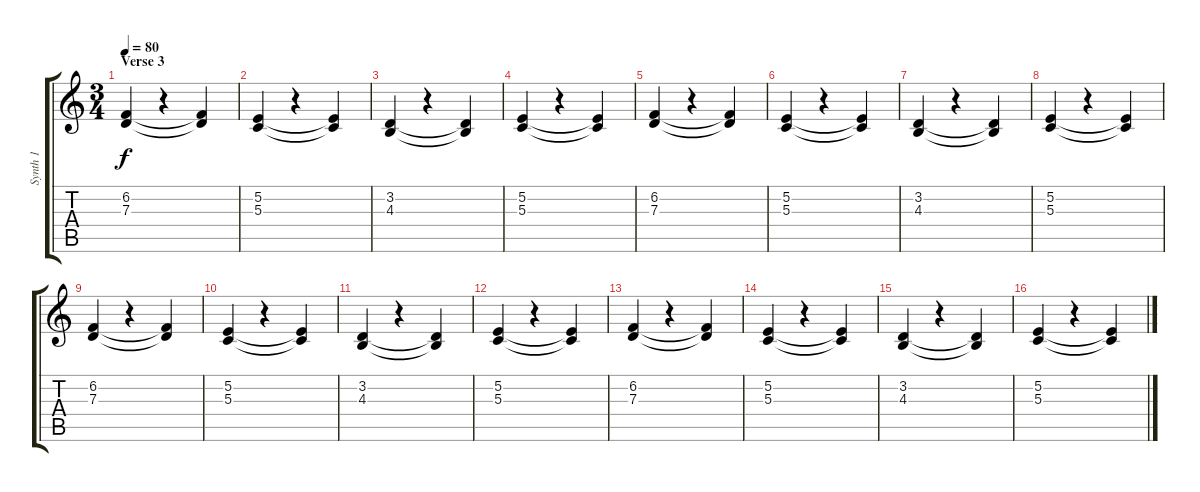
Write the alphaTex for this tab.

\track ("Synth 1" "Synth 1") {instrument stringensemble1}
\staff {score tabs}
\tuning (E4 B3 G3 D3 A2 E2) {hide}
\ts (3 4)
\section ("" "Verse 3")
\tempo 80
\clef g2
\ks c
(6.2 7.3).4{dy f} r.4 (6.2{t} 7.3{t}).4 |
(5.2 5.3).4 r.4 (5.2{t} 5.3{t}).4 |
(3.2 4.3).4 r.4 (3.2{t} 4.3{t}).4 |
(5.2 5.3).4 r.4 (5.2{t} 5.3{t}).4 |
(6.2 7.3).4 r.4 (6.2{t} 7.3{t}).4 |
(5.2 5.3).4 r.4 (5.2{t} 5.3{t}).4 |
(3.2 4.3).4 r.4 (3.2{t} 4.3{t}).4 |
(5.2 5.3).4 r.4 (5.2{t} 5.3{t}).4 |
(6.2 7.3).4 r.4 (6.2{t} 7.3{t}).4 |
(5.2 5.3).4 r.4 (5.2{t} 5.3{t}).4 |
(3.2 4.3).4 r.4 (3.2{t} 4.3{t}).4 |
(5.2 5.3).4 r.4 (5.2{t} 5.3{t}).4 |
(6.2 7.3).4 r.4 (6.2{t} 7.3{t}).4 |
(5.2 5.3).4 r.4 (5.2{t} 5.3{t}).4 |
(3.2 4.3).4 r.4 (3.2{t} 4.3{t}).4 |
(5.2 5.3).4 r.4 (5.2{t} 5.3{t}).4
